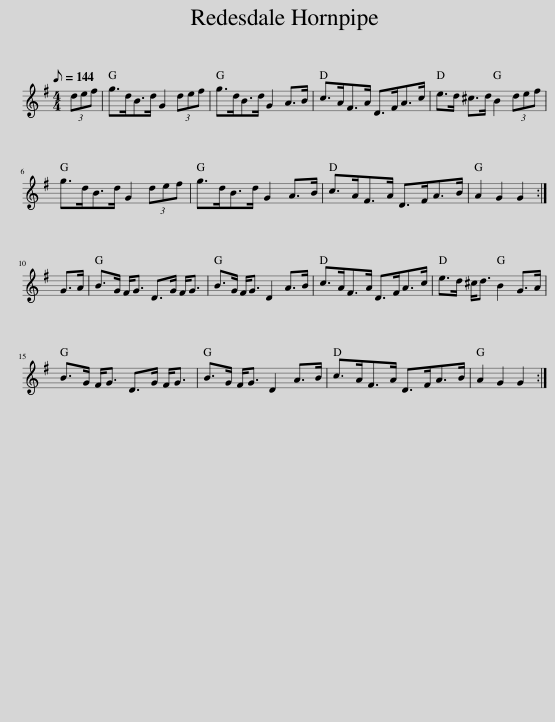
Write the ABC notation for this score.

X:1
L:1/8
Q:1/8=144
M:4/4
I:linebreak $
K:G
V:1 treble
V:1
 (3def | g>dB>d G2 (3def | g>dB>d G2 A>B | c>AF>A D>FA>c | e>d ^c>d B2 (3def |$ %5
 g>dB>d G2 (3def | g>dB>d G2 A>B | c>AF>A D>FA>B | A2 G2 G2 :|$ G>A | %10
 B>G F<G D>G F<G | B>G F<G D2 A>B | c>AF>A D>FA>c | e>d ^c<d B2 G>A |$ B>G F<G D>G F<G | %15
 B>G F<G D2 A>B | c>AF>A D>FA>B | A2 G2 G2 :| %18
